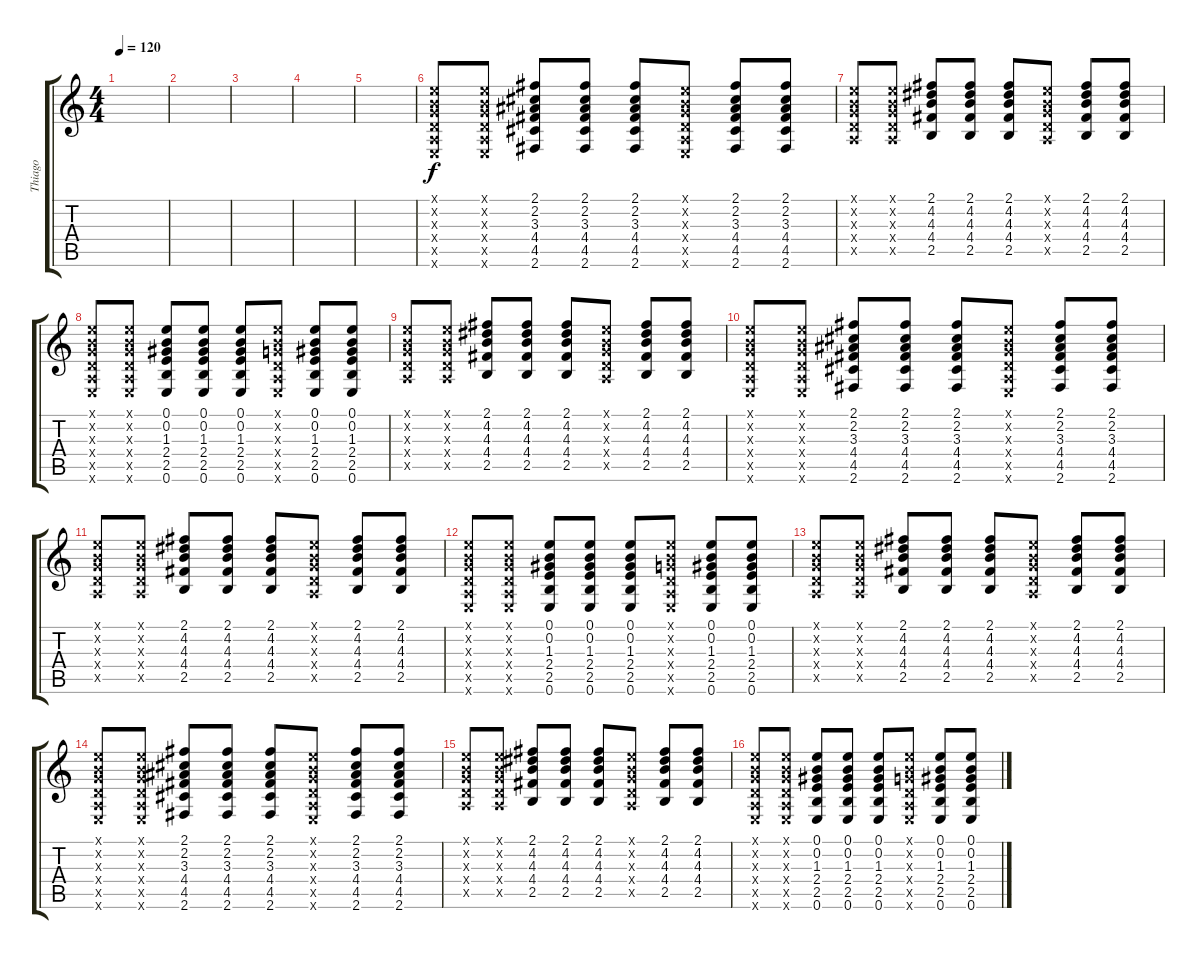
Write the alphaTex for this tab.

\track ("Thiago" "Thiago") {instrument electricguitarclean}
\staff {score tabs}
\tuning (E4 B3 G3 D3 A2 E2) {hide}
\ts (4 4)
\tempo 120
\clef g2
\ks c
|
|
|
|
|
(0.1{x} 0.2{x} 0.3{x} 0.4{x} 0.5{x} 0.6{x}).8 (0.1{x} 0.2{x} 0.3{x} 0.4{x} 0.5{x} 0.6{x}).8 (2.1 2.2 3.3 4.4 4.5 2.6).8 (2.1 2.2 3.3 4.4 4.5 2.6).8 (2.1 2.2 3.3 4.4 4.5 2.6).8 (0.1{x} 0.2{x} 0.3{x} 0.4{x} 0.5{x} 0.6{x}).8 (2.1 2.2 3.3 4.4 4.5 2.6).8 (2.1 2.2 3.3 4.4 4.5 2.6).8 |
(0.1{x} 0.2{x} 0.3{x} 0.4{x} 0.5{x}).8 (0.1{x} 0.2{x} 0.3{x} 0.4{x} 0.5{x}).8 (2.1 4.2 4.3 4.4 2.5).8 (2.1 4.2 4.3 4.4 2.5).8 (2.1 4.2 4.3 4.4 2.5).8 (0.1{x} 0.2{x} 0.3{x} 0.4{x} 0.5{x}).8 (2.1 4.2 4.3 4.4 2.5).8 (2.1 4.2 4.3 4.4 2.5).8 |
(0.1{x} 0.2{x} 0.3{x} 0.4{x} 0.5{x} 0.6{x}).8 (0.1{x} 0.2{x} 0.3{x} 0.4{x} 0.5{x} 0.6{x}).8 (0.1 0.2 1.3 2.4 2.5 0.6).8 (0.1 0.2 1.3 2.4 2.5 0.6).8 (0.1 0.2 1.3 2.4 2.5 0.6).8 (0.1{x} 0.2{x} 0.3{x} 0.4{x} 0.5{x} 0.6{x}).8 (0.1 0.2 1.3 2.4 2.5 0.6).8 (0.1 0.2 1.3 2.4 2.5 0.6).8 |
(0.1{x} 0.2{x} 0.3{x} 0.4{x} 0.5{x}).8 (0.1{x} 0.2{x} 0.3{x} 0.4{x} 0.5{x}).8 (2.1 4.2 4.3 4.4 2.5).8 (2.1 4.2 4.3 4.4 2.5).8 (2.1 4.2 4.3 4.4 2.5).8 (0.1{x} 0.2{x} 0.3{x} 0.4{x} 0.5{x}).8 (2.1 4.2 4.3 4.4 2.5).8 (2.1 4.2 4.3 4.4 2.5).8 |
(0.1{x} 0.2{x} 0.3{x} 0.4{x} 0.5{x} 0.6{x}).8 (0.1{x} 0.2{x} 0.3{x} 0.4{x} 0.5{x} 0.6{x}).8 (2.1 2.2 3.3 4.4 4.5 2.6).8 (2.1 2.2 3.3 4.4 4.5 2.6).8 (2.1 2.2 3.3 4.4 4.5 2.6).8 (0.1{x} 0.2{x} 0.3{x} 0.4{x} 0.5{x} 0.6{x}).8 (2.1 2.2 3.3 4.4 4.5 2.6).8 (2.1 2.2 3.3 4.4 4.5 2.6).8 |
(0.1{x} 0.2{x} 0.3{x} 0.4{x} 0.5{x}).8 (0.1{x} 0.2{x} 0.3{x} 0.4{x} 0.5{x}).8 (2.1 4.2 4.3 4.4 2.5).8 (2.1 4.2 4.3 4.4 2.5).8 (2.1 4.2 4.3 4.4 2.5).8 (0.1{x} 0.2{x} 0.3{x} 0.4{x} 0.5{x}).8 (2.1 4.2 4.3 4.4 2.5).8 (2.1 4.2 4.3 4.4 2.5).8 |
(0.1{x} 0.2{x} 0.3{x} 0.4{x} 0.5{x} 0.6{x}).8 (0.1{x} 0.2{x} 0.3{x} 0.4{x} 0.5{x} 0.6{x}).8 (0.1 0.2 1.3 2.4 2.5 0.6).8 (0.1 0.2 1.3 2.4 2.5 0.6).8 (0.1 0.2 1.3 2.4 2.5 0.6).8 (0.1{x} 0.2{x} 0.3{x} 0.4{x} 0.5{x} 0.6{x}).8 (0.1 0.2 1.3 2.4 2.5 0.6).8 (0.1 0.2 1.3 2.4 2.5 0.6).8 |
(0.1{x} 0.2{x} 0.3{x} 0.4{x} 0.5{x}).8 (0.1{x} 0.2{x} 0.3{x} 0.4{x} 0.5{x}).8 (2.1 4.2 4.3 4.4 2.5).8 (2.1 4.2 4.3 4.4 2.5).8 (2.1 4.2 4.3 4.4 2.5).8 (0.1{x} 0.2{x} 0.3{x} 0.4{x} 0.5{x}).8 (2.1 4.2 4.3 4.4 2.5).8 (2.1 4.2 4.3 4.4 2.5).8 |
(0.1{x} 0.2{x} 0.3{x} 0.4{x} 0.5{x} 0.6{x}).8 (0.1{x} 0.2{x} 0.3{x} 0.4{x} 0.5{x} 0.6{x}).8 (2.1 2.2 3.3 4.4 4.5 2.6).8 (2.1 2.2 3.3 4.4 4.5 2.6).8 (2.1 2.2 3.3 4.4 4.5 2.6).8 (0.1{x} 0.2{x} 0.3{x} 0.4{x} 0.5{x} 0.6{x}).8 (2.1 2.2 3.3 4.4 4.5 2.6).8 (2.1 2.2 3.3 4.4 4.5 2.6).8 |
(0.1{x} 0.2{x} 0.3{x} 0.4{x} 0.5{x}).8 (0.1{x} 0.2{x} 0.3{x} 0.4{x} 0.5{x}).8 (2.1 4.2 4.3 4.4 2.5).8 (2.1 4.2 4.3 4.4 2.5).8 (2.1 4.2 4.3 4.4 2.5).8 (0.1{x} 0.2{x} 0.3{x} 0.4{x} 0.5{x}).8 (2.1 4.2 4.3 4.4 2.5).8 (2.1 4.2 4.3 4.4 2.5).8 |
(0.1{x} 0.2{x} 0.3{x} 0.4{x} 0.5{x} 0.6{x}).8 (0.1{x} 0.2{x} 0.3{x} 0.4{x} 0.5{x} 0.6{x}).8 (0.1 0.2 1.3 2.4 2.5 0.6).8 (0.1 0.2 1.3 2.4 2.5 0.6).8 (0.1 0.2 1.3 2.4 2.5 0.6).8 (0.1{x} 0.2{x} 0.3{x} 0.4{x} 0.5{x} 0.6{x}).8 (0.1 0.2 1.3 2.4 2.5 0.6).8 (0.1 0.2 1.3 2.4 2.5 0.6).8
